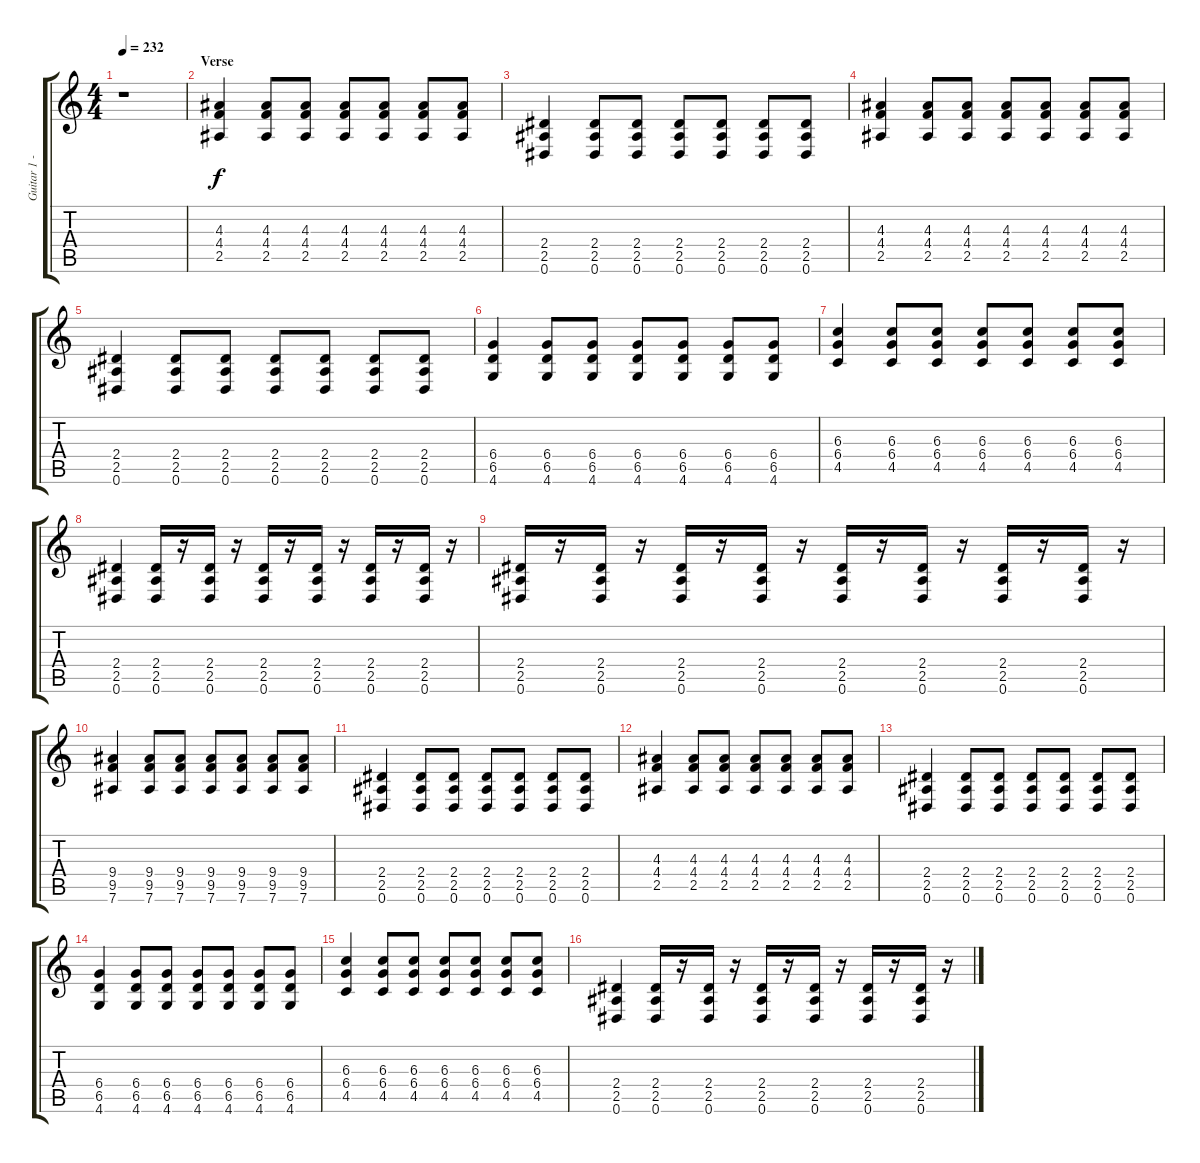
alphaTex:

\track ("Guitar 1 - Mathias" "Guitar 1 -") {instrument distortionguitar}
\staff {score tabs}
\tuning (Eb4 Bb3 Gb3 Db3 Ab2 Eb2) {hide}
\ts (4 4)
\tempo 232
\clef g2
\ks c
r.1{dy f instrument distortionguitar} |
\section ("" "Verse")
(4.3 4.4 2.5).4 (4.3 4.4 2.5).8 (4.3 4.4 2.5).8 (4.3 4.4 2.5).8 (4.3 4.4 2.5).8 (4.3 4.4 2.5).8 (4.3 4.4 2.5).8 |
(2.4 2.5 0.6).4 (2.4 2.5 0.6).8 (2.4 2.5 0.6).8 (2.4 2.5 0.6).8 (2.4 2.5 0.6).8 (2.4 2.5 0.6).8 (2.4 2.5 0.6).8 |
(4.3 4.4 2.5).4 (4.3 4.4 2.5).8 (4.3 4.4 2.5).8 (4.3 4.4 2.5).8 (4.3 4.4 2.5).8 (4.3 4.4 2.5).8 (4.3 4.4 2.5).8 |
(2.4 2.5 0.6).4 (2.4 2.5 0.6).8 (2.4 2.5 0.6).8 (2.4 2.5 0.6).8 (2.4 2.5 0.6).8 (2.4 2.5 0.6).8 (2.4 2.5 0.6).8 |
(6.4 6.5 4.6).4 (6.4 6.5 4.6).8 (6.4 6.5 4.6).8 (6.4 6.5 4.6).8 (6.4 6.5 4.6).8 (6.4 6.5 4.6).8 (6.4 6.5 4.6).8 |
(6.3 6.4 4.5).4 (6.3 6.4 4.5).8 (6.3 6.4 4.5).8 (6.3 6.4 4.5).8 (6.3 6.4 4.5).8 (6.3 6.4 4.5).8 (6.3 6.4 4.5).8 |
(2.4 2.5 0.6).4 (2.4 2.5 0.6).16 r.16 (2.4 2.5 0.6).16 r.16 (2.4 2.5 0.6).16 r.16 (2.4 2.5 0.6).16 r.16 (2.4 2.5 0.6).16 r.16 (2.4 2.5 0.6).16 r.16 |
(2.4 2.5 0.6).16 r.16 (2.4 2.5 0.6).16 r.16 (2.4 2.5 0.6).16 r.16 (2.4 2.5 0.6).16 r.16 (2.4 2.5 0.6).16 r.16 (2.4 2.5 0.6).16 r.16 (2.4 2.5 0.6).16 r.16 (2.4 2.5 0.6).16 r.16 |
(9.4 9.5 7.6).4 (9.4 9.5 7.6).8 (9.4 9.5 7.6).8 (9.4 9.5 7.6).8 (9.4 9.5 7.6).8 (9.4 9.5 7.6).8 (9.4 9.5 7.6).8 |
(2.4 2.5 0.6).4 (2.4 2.5 0.6).8 (2.4 2.5 0.6).8 (2.4 2.5 0.6).8 (2.4 2.5 0.6).8 (2.4 2.5 0.6).8 (2.4 2.5 0.6).8 |
(4.3 4.4 2.5).4 (4.3 4.4 2.5).8 (4.3 4.4 2.5).8 (4.3 4.4 2.5).8 (4.3 4.4 2.5).8 (4.3 4.4 2.5).8 (4.3 4.4 2.5).8 |
(2.4 2.5 0.6).4 (2.4 2.5 0.6).8 (2.4 2.5 0.6).8 (2.4 2.5 0.6).8 (2.4 2.5 0.6).8 (2.4 2.5 0.6).8 (2.4 2.5 0.6).8 |
(6.4 6.5 4.6).4 (6.4 6.5 4.6).8 (6.4 6.5 4.6).8 (6.4 6.5 4.6).8 (6.4 6.5 4.6).8 (6.4 6.5 4.6).8 (6.4 6.5 4.6).8 |
(6.3 6.4 4.5).4 (6.3 6.4 4.5).8 (6.3 6.4 4.5).8 (6.3 6.4 4.5).8 (6.3 6.4 4.5).8 (6.3 6.4 4.5).8 (6.3 6.4 4.5).8 |
(2.4 2.5 0.6).4 (2.4 2.5 0.6).16 r.16 (2.4 2.5 0.6).16 r.16 (2.4 2.5 0.6).16 r.16 (2.4 2.5 0.6).16 r.16 (2.4 2.5 0.6).16 r.16 (2.4 2.5 0.6).16 r.16
